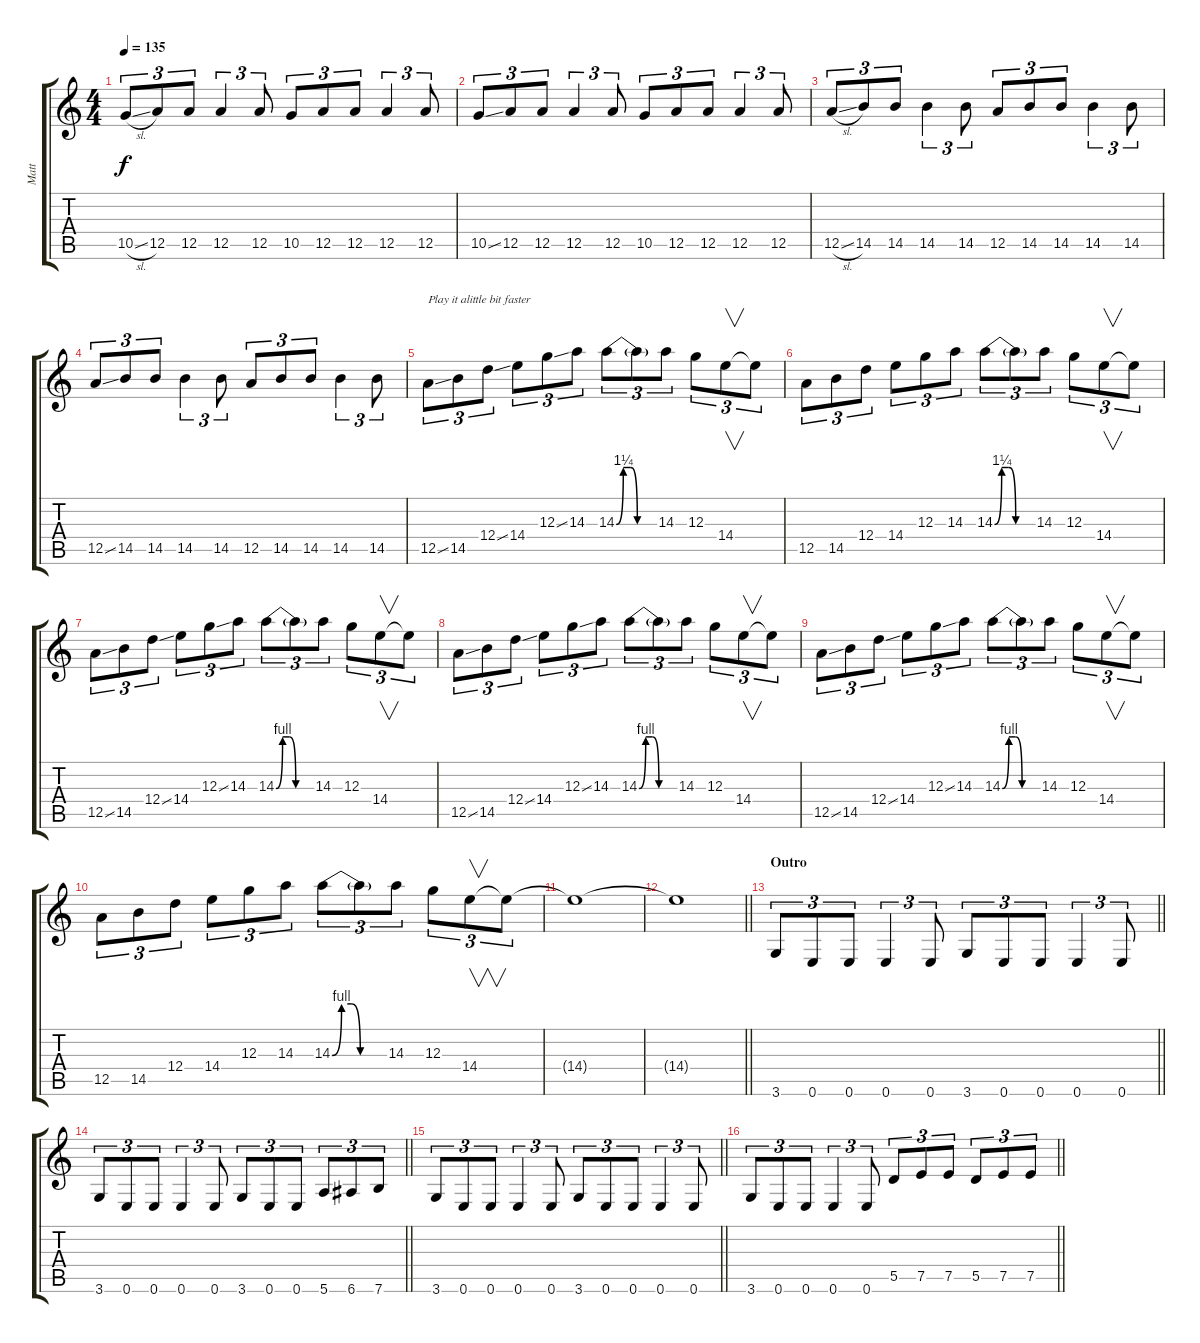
\track ("Matt" "Matt") {instrument distortionguitar}
\staff {score tabs}
\tuning (E4 B3 G3 D3 A2 E2) {hide}
\ts (4 4)
\tempo 135
\clef g2
\ks c
10.5{sl}.8{tu (3 2) dy f} 12.5.8{tu (3 2)} 12.5.8{tu (3 2)} 12.5.4{tu (3 2)} 12.5.8{tu (3 2)} 10.5.8{tu (3 2)} 12.5.8{tu (3 2)} 12.5.8{tu (3 2)} 12.5.4{tu (3 2)} 12.5.8{tu (3 2)} |
10.5{ss}.8{tu (3 2)} 12.5.8{tu (3 2)} 12.5.8{tu (3 2)} 12.5.4{tu (3 2)} 12.5.8{tu (3 2)} 10.5.8{tu (3 2)} 12.5.8{tu (3 2)} 12.5.8{tu (3 2)} 12.5.4{tu (3 2)} 12.5.8{tu (3 2)} |
12.5{sl}.8{tu (3 2)} 14.5.8{tu (3 2)} 14.5.8{tu (3 2)} 14.5.4{tu (3 2)} 14.5.8{tu (3 2)} 12.5.8{tu (3 2)} 14.5.8{tu (3 2)} 14.5.8{tu (3 2)} 14.5.4{tu (3 2)} 14.5.8{tu (3 2)} |
12.5{ss}.8{tu (3 2)} 14.5.8{tu (3 2)} 14.5.8{tu (3 2)} 14.5.4{tu (3 2)} 14.5.8{tu (3 2)} 12.5.8{tu (3 2)} 14.5.8{tu (3 2)} 14.5.8{tu (3 2)} 14.5.4{tu (3 2)} 14.5.8{tu (3 2)} |
12.5{ss}.8{tu (3 2) txt "Play it alittle bit faster"} 14.5.8{tu (3 2)} 12.4{ss}.8{tu (3 2)} 14.4.8{tu (3 2)} 12.3{ss}.8{tu (3 2)} 14.3.8{tu (3 2)} 14.3{be (custom 0 0 10 5 20 5 30 0 60 0)}.8{tu (3 2)} 14.3{t}.8{tu (3 2)} 14.3.8{tu (3 2)} 12.3.8{tu (3 2)} 14.4.8{v tu (3 2)} 14.4{t}.8{tu (3 2)} |
12.5.8{tu (3 2)} 14.5.8{tu (3 2)} 12.4.8{tu (3 2)} 14.4.8{tu (3 2)} 12.3.8{tu (3 2)} 14.3.8{tu (3 2)} 14.3{be (custom 0 0 10 5 20 5 30 0 60 0)}.8{tu (3 2)} 14.3{t}.8{tu (3 2)} 14.3.8{tu (3 2)} 12.3.8{tu (3 2)} 14.4.8{v tu (3 2)} 14.4{t}.8{tu (3 2)} |
12.5{ss}.8{tu (3 2)} 14.5.8{tu (3 2)} 12.4{ss}.8{tu (3 2)} 14.4.8{tu (3 2)} 12.3{ss}.8{tu (3 2)} 14.3.8{tu (3 2)} 14.3{be (custom 0 0 10 4 20 4 30 0 60 0)}.8{tu (3 2)} 14.3{t}.8{tu (3 2)} 14.3.8{tu (3 2)} 12.3.8{tu (3 2)} 14.4.8{v tu (3 2)} 14.4{t}.8{tu (3 2)} |
12.5{ss}.8{tu (3 2)} 14.5.8{tu (3 2)} 12.4{ss}.8{tu (3 2)} 14.4.8{tu (3 2)} 12.3{ss}.8{tu (3 2)} 14.3.8{tu (3 2)} 14.3{be (custom 0 0 10 4 20 4 30 0 60 0)}.8{tu (3 2)} 14.3{t}.8{tu (3 2)} 14.3.8{tu (3 2)} 12.3.8{tu (3 2)} 14.4.8{v tu (3 2)} 14.4{t}.8{tu (3 2)} |
12.5{ss}.8{tu (3 2)} 14.5.8{tu (3 2)} 12.4{ss}.8{tu (3 2)} 14.4.8{tu (3 2)} 12.3{ss}.8{tu (3 2)} 14.3.8{tu (3 2)} 14.3{be (custom 0 0 10 4 20 4 30 0 60 0)}.8{tu (3 2)} 14.3{t}.8{tu (3 2)} 14.3.8{tu (3 2)} 12.3.8{tu (3 2)} 14.4.8{v tu (3 2)} 14.4{t}.8{tu (3 2)} |
12.5.8{tu (3 2)} 14.5.8{tu (3 2)} 12.4.8{tu (3 2)} 14.4.8{tu (3 2)} 12.3.8{tu (3 2)} 14.3.8{tu (3 2)} 14.3{be (custom 0 0 10 4 20 4 30 0 60 0)}.8{tu (3 2)} 14.3{t}.8{tu (3 2)} 14.3.8{tu (3 2)} 12.3.8{tu (3 2)} 14.4.8{v tu (3 2)} 14.4{t}.8{tu (3 2)} |
14.4{t}.1 |
\barLineRight lightlight
14.4{t}.1 |
\section ("" "Outro")
\barLineRight lightlight
3.6.8{tu (3 2)} 0.6.8{tu (3 2)} 0.6.8{tu (3 2)} 0.6.4{tu (3 2)} 0.6.8{tu (3 2)} 3.6.8{tu (3 2)} 0.6.8{tu (3 2)} 0.6.8{tu (3 2)} 0.6.4{tu (3 2)} 0.6.8{tu (3 2)} |
\barLineRight lightlight
3.6.8{tu (3 2)} 0.6.8{tu (3 2)} 0.6.8{tu (3 2)} 0.6.4{tu (3 2)} 0.6.8{tu (3 2)} 3.6.8{tu (3 2)} 0.6.8{tu (3 2)} 0.6.8{tu (3 2)} 5.6.8{tu (3 2)} 6.6.8{tu (3 2)} 7.6.8{tu (3 2)} |
\barLineRight lightlight
3.6.8{tu (3 2)} 0.6.8{tu (3 2)} 0.6.8{tu (3 2)} 0.6.4{tu (3 2)} 0.6.8{tu (3 2)} 3.6.8{tu (3 2)} 0.6.8{tu (3 2)} 0.6.8{tu (3 2)} 0.6.4{tu (3 2)} 0.6.8{tu (3 2)} |
\barLineRight lightlight
3.6.8{tu (3 2)} 0.6.8{tu (3 2)} 0.6.8{tu (3 2)} 0.6.4{tu (3 2)} 0.6.8{tu (3 2)} 5.5.8{tu (3 2)} 7.5.8{tu (3 2)} 7.5.8{tu (3 2)} 5.5.8{tu (3 2)} 7.5.8{tu (3 2)} 7.5.8{tu (3 2)}
